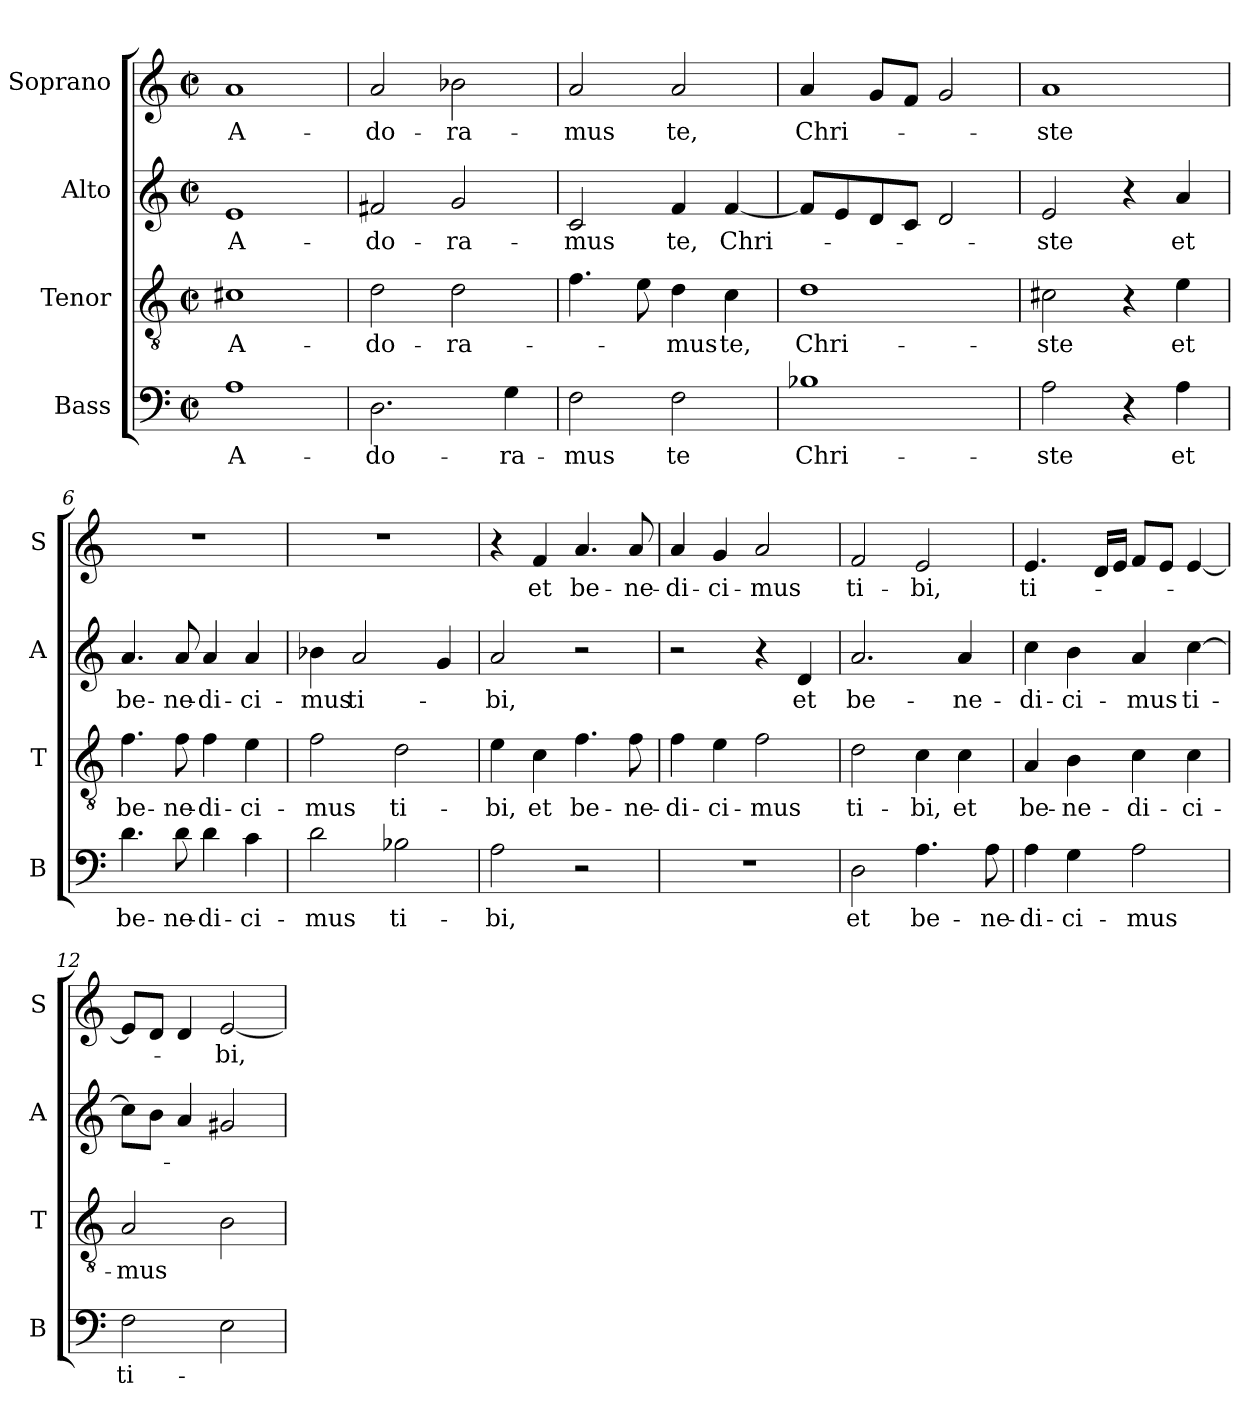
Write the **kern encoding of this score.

**kern	**text	**kern	**text	**kern	**text	**kern	**text
*part4	*part4	*part3	*part3	*part2	*part2	*part1	*part1
*staff4	*staff4	*staff3	*staff3	*staff2	*staff2	*staff1	*staff1
*I"Bass	*	*I"Tenor	*	*I"Alto	*	*I"Soprano	*
*I'B	*	*I'T	*	*I'A	*	*I'S	*
*clefF4	*	*clefGv2	*	*clefG2	*	*clefG2	*
*k[]	*	*k[]	*	*k[]	*	*k[]	*
*C:	*	*C:	*	*C:	*	*C:	*
*M2/2	*	*M2/2	*	*M2/2	*	*M2/2	*
*met(c|)	*	*met(c|)	*	*met(c|)	*	*met(c|)	*
=1	=1	=1	=1	=1	=1	=1	=1
!	!LO:LY:b	!	!LO:LY:b	!	!LO:LY:b	!	!LO:LY:b
1A	A-	1c#X	A-	1e	A-	1a	A-
=2	=2	=2	=2	=2	=2	=2	=2
!	!LO:LY:b	!	!LO:LY:b	!	!LO:LY:b	!	!LO:LY:b
2.D\	-do-	2d\	-do-	2f#X/	-do-	2a/	-do-
!	!	!	!LO:LY:b	!	!LO:LY:b	!	!LO:LY:b
.	.	2d\	-ra-	2g/	-ra-	2b-X\	-ra-
!	!LO:LY:b	!	!	!	!	!	!
4G\	-ra-	.	.	.	.	.	.
=3	=3	=3	=3	=3	=3	=3	=3
!	!LO:LY:b	!	!	!	!LO:LY:b	!	!LO:LY:b
2F\	-mus	4.f\	.	2c/	-mus	2a/	-mus
.	.	8e\	.	.	.	.	.
!	!LO:LY:b	!	!LO:LY:b	!	!LO:LY:b	!	!LO:LY:b
2F\	te	4d\	-mus	4f/	te,	2a/	te,
!	!	!	!LO:LY:b	!	!LO:LY:b	!	!
.	.	4c\	te,	[4f/	Chri-	.	.
=4	=4	=4	=4	=4	=4	=4	=4
!	!LO:LY:b	!	!LO:LY:b	!	!	!	!LO:LY:b
1B-X	Chri-	1d	Chri-	8f/L]	.	4a/	Chri-
.	.	.	.	8e/	.	.	.
.	.	.	.	8d/	.	8g/L	.
.	.	.	.	8c/J	.	8f/J	.
.	.	.	.	2d/	.	2g/	.
=5	=5	=5	=5	=5	=5	=5	=5
!	!LO:LY:b	!	!LO:LY:b	!	!LO:LY:b	!	!LO:LY:b
2A\	-ste	2c#X\	-ste	2e/	-ste	1a	-ste
4r	.	4r	.	4r	.	.	.
!	!LO:LY:b	!	!LO:LY:b	!	!LO:LY:b	!	!
4A\	et	4e\	et	4a/	et	.	.
!!LO:LB:g=z
=6	=6	=6	=6	=6	=6	=6	=6
!	!LO:LY:b	!	!LO:LY:b	!	!LO:LY:b	!	!
4.d\	be-	4.f\	be-	4.a/	be-	1r	.
!	!LO:LY:b	!	!LO:LY:b	!	!LO:LY:b	!	!
8d\	-ne-	8f\	-ne-	8a/	-ne-	.	.
!	!LO:LY:b	!	!LO:LY:b	!	!LO:LY:b	!	!
4d\	-di-	4f\	-di-	4a/	-di-	.	.
!	!LO:LY:b	!	!LO:LY:b	!	!LO:LY:b	!	!
4c\	-ci-	4e\	-ci-	4a/	-ci-	.	.
=7	=7	=7	=7	=7	=7	=7	=7
!	!LO:LY:b	!	!LO:LY:b	!	!LO:LY:b	!	!
2d\	-mus	2f\	-mus	4b-X\	-mus	1r	.
!	!	!	!	!	!LO:LY:b	!	!
.	.	.	.	2a/	ti-	.	.
!	!LO:LY:b	!	!LO:LY:b	!	!	!	!
2B-X\	ti-	2d\	ti-	.	.	.	.
.	.	.	.	4g/	.	.	.
=8	=8	=8	=8	=8	=8	=8	=8
!	!LO:LY:b	!	!LO:LY:b	!	!LO:LY:b	!	!
2A\	-bi,	4e\	-bi,	2a/	-bi,	4r	.
!	!	!	!LO:LY:b	!	!	!	!LO:LY:b
.	.	4c\	et	.	.	4f/	et
!	!	!	!LO:LY:b	!	!	!	!LO:LY:b
2r	.	4.f\	be-	2r	.	4.a/	be-
!	!	!	!LO:LY:b	!	!	!	!LO:LY:b
.	.	8f\	-ne-	.	.	8a/	-ne-
=9	=9	=9	=9	=9	=9	=9	=9
!	!	!	!LO:LY:b	!	!	!	!LO:LY:b
1r	.	4f\	-di-	2r	.	4a/	-di-
!	!	!	!LO:LY:b	!	!	!	!LO:LY:b
.	.	4e\	-ci-	.	.	4g/	-ci-
!	!	!	!LO:LY:b	!	!	!	!LO:LY:b
.	.	2f\	-mus	4r	.	2a/	-mus
!	!	!	!	!	!LO:LY:b	!	!
.	.	.	.	4d/	et	.	.
=10	=10	=10	=10	=10	=10	=10	=10
!	!LO:LY:b	!	!LO:LY:b	!	!LO:LY:b	!	!LO:LY:b
2D\	et	2d\	ti-	2.a/	be-	2f/	ti-
!	!LO:LY:b	!	!LO:LY:b	!	!	!	!LO:LY:b
4.A\	be-	4c\	-bi,	.	.	2e/	-bi,
!	!	!	!LO:LY:b	!	!LO:LY:b	!	!
.	.	4c\	et	4a/	-ne-	.	.
!	!LO:LY:b	!	!	!	!	!	!
8A\	-ne-	.	.	.	.	.	.
=11	=11	=11	=11	=11	=11	=11	=11
!	!LO:LY:b	!	!LO:LY:b	!	!LO:LY:b	!	!LO:LY:b
4A\	-di-	4A/	be-	4cc\	-di-	4.e/	ti-
!	!LO:LY:b	!	!LO:LY:b	!	!LO:LY:b	!	!
4G\	-ci-	4B\	-ne-	4b\	-ci-	.	.
.	.	.	.	.	.	16d/LL	.
.	.	.	.	.	.	16e/JJ	.
!	!LO:LY:b	!	!LO:LY:b	!	!LO:LY:b	!	!
2A\	-mus	4c\	-di-	4a/	-mus	8f/L	.
.	.	.	.	.	.	8e/J	.
!	!	!	!LO:LY:b	!	!LO:LY:b	!	!
.	.	4c\	-ci-	[4cc\	ti-	[4e/	.
!!LO:LB:g=z
=12	=12	=12	=12	=12	=12	=12	=12
!	!LO:LY:b	!	!LO:LY:b	!	!	!	!
2F\	ti-	2A/	-mus	8cc\L]	.	8e/L]	.
.	.	.	.	8b\J	.	8d/J	.
.	.	.	.	4a/	.	4d/	.
!	!	!	!	!	!	!	!LO:LY:b
2E\	.	2B\	.	2g#X/	.	[2e/	-bi,
=	=	=	=	=	=	=	=
*-	*-	*-	*-	*-	*-	*-	*-
